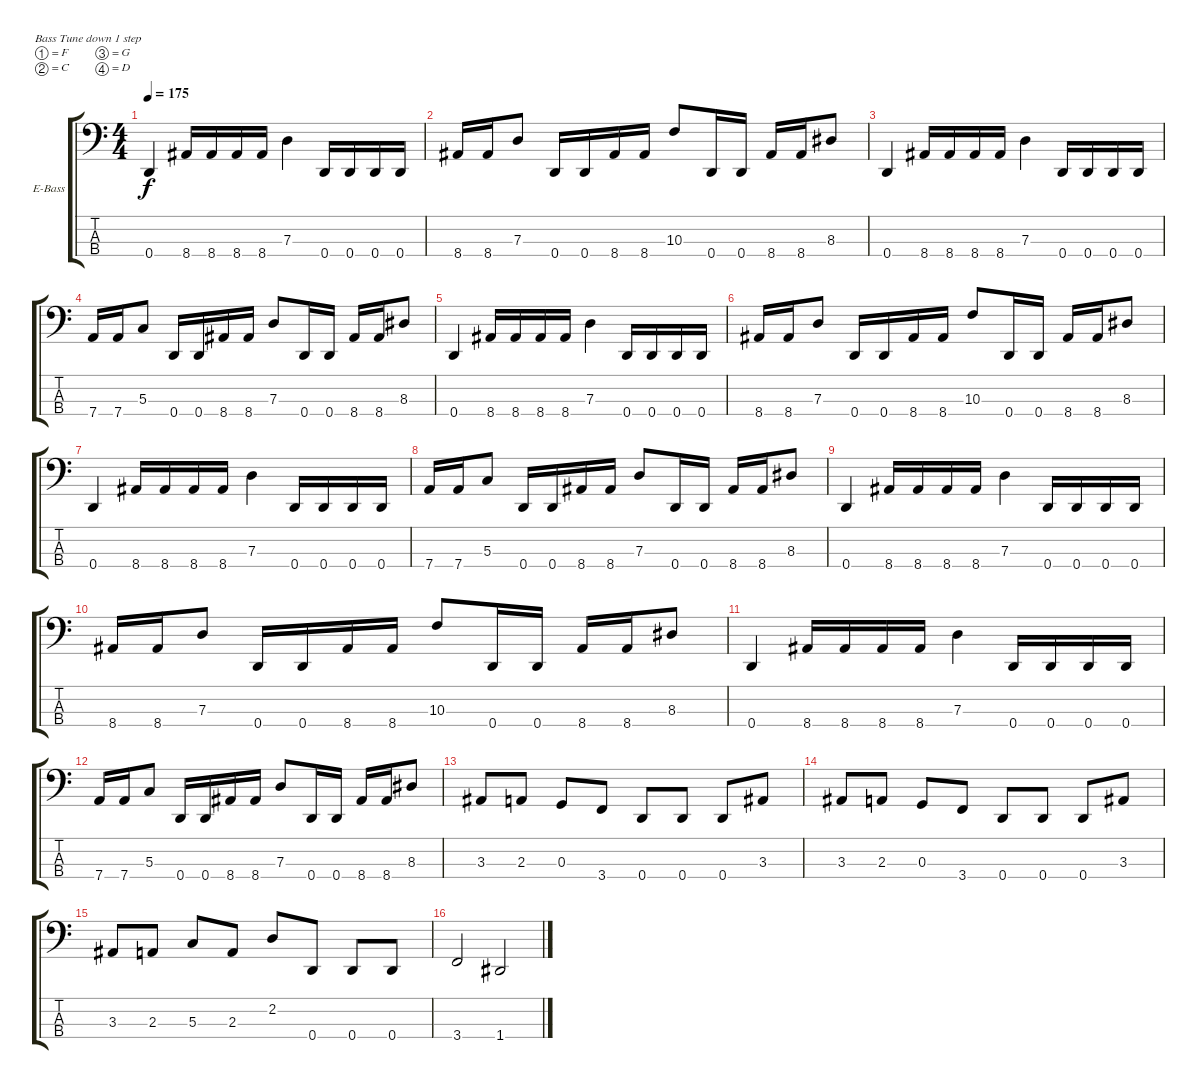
\bracketExtendMode groupsimilarinstruments
\firstSystemTrackNameOrientation horizontal
\otherSystemsTrackNameOrientation horizontal
\track ("Bass" "E-Bass") {instrument electricbasspick}
\staff {score tabs}
\tuning (F2 C2 G1 D1)
\ts (4 4)
\tempo 175
\clef f4
\ks c
0.4.4{dy f} 8.4.16 8.4.16 8.4.16 8.4.16 7.3.4 0.4.16 0.4.16 0.4.16 0.4.16 |
8.4.16 8.4.16 7.3.8 0.4.16 0.4.16 8.4.16 8.4.16 10.3.8 0.4.16 0.4.16 8.4.16 8.4.16 8.3.8 |
0.4.4 8.4.16 8.4.16 8.4.16 8.4.16 7.3.4 0.4.16 0.4.16 0.4.16 0.4.16 |
7.4.16 7.4.16 5.3.8 0.4.16 0.4.16 8.4.16 8.4.16 7.3.8 0.4.16 0.4.16 8.4.16 8.4.16 8.3.8 |
0.4.4 8.4.16 8.4.16 8.4.16 8.4.16 7.3.4 0.4.16 0.4.16 0.4.16 0.4.16 |
8.4.16 8.4.16 7.3.8 0.4.16 0.4.16 8.4.16 8.4.16 10.3.8 0.4.16 0.4.16 8.4.16 8.4.16 8.3.8 |
0.4.4 8.4.16 8.4.16 8.4.16 8.4.16 7.3.4 0.4.16 0.4.16 0.4.16 0.4.16 |
7.4.16 7.4.16 5.3.8 0.4.16 0.4.16 8.4.16 8.4.16 7.3.8 0.4.16 0.4.16 8.4.16 8.4.16 8.3.8 |
0.4.4 8.4.16 8.4.16 8.4.16 8.4.16 7.3.4 0.4.16 0.4.16 0.4.16 0.4.16 |
8.4.16 8.4.16 7.3.8 0.4.16 0.4.16 8.4.16 8.4.16 10.3.8 0.4.16 0.4.16 8.4.16 8.4.16 8.3.8 |
0.4.4 8.4.16 8.4.16 8.4.16 8.4.16 7.3.4 0.4.16 0.4.16 0.4.16 0.4.16 |
7.4.16 7.4.16 5.3.8 0.4.16 0.4.16 8.4.16 8.4.16 7.3.8 0.4.16 0.4.16 8.4.16 8.4.16 8.3.8 |
3.3.8 2.3.8 0.3.8 3.4.8 0.4.8 0.4.8 0.4.8 3.3.8 |
3.3.8 2.3.8 0.3.8 3.4.8 0.4.8 0.4.8 0.4.8 3.3.8 |
3.3.8 2.3.8 5.3.8 2.3.8 2.2.8 0.4.8 0.4.8 0.4.8 |
3.4.2 1.4.2
